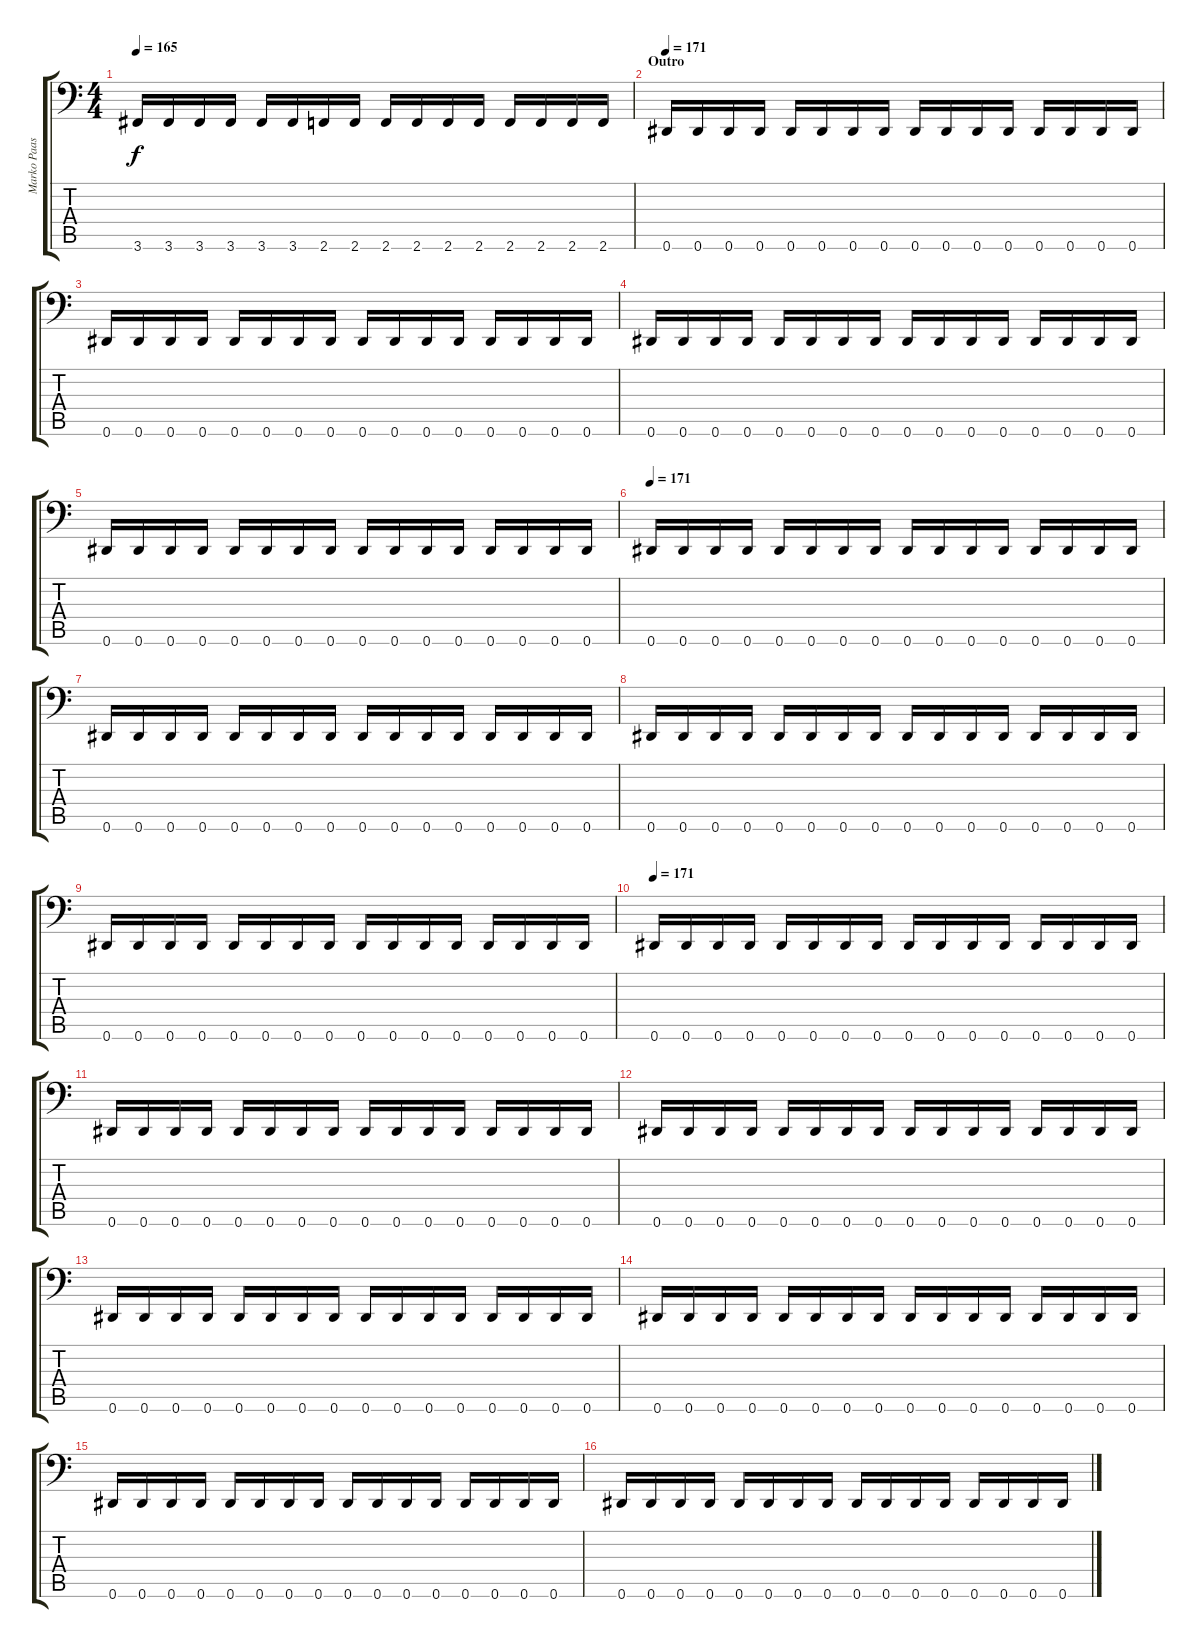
\track ("Marko Paasikoski" "Marko Paas") {instrument electricbasspick}
\staff {score tabs}
\tuning (Eb3 Bb2 Gb2 Db2 Ab1 Eb1) {hide}
\ts (4 4)
\tempo 165
\clef f4
\ks c
3.6.16{dy f} 3.6.16 3.6.16 3.6.16 3.6.16 3.6.16 2.6.16 2.6.16 2.6.16 2.6.16 2.6.16 2.6.16 2.6.16 2.6.16 2.6.16 2.6.16 |
\section ("" "Outro")
\tempo 171
0.6.16 0.6.16 0.6.16 0.6.16 0.6.16 0.6.16 0.6.16 0.6.16 0.6.16 0.6.16 0.6.16 0.6.16 0.6.16 0.6.16 0.6.16 0.6.16 |
0.6.16 0.6.16 0.6.16 0.6.16 0.6.16 0.6.16 0.6.16 0.6.16 0.6.16 0.6.16 0.6.16 0.6.16 0.6.16 0.6.16 0.6.16 0.6.16 |
0.6.16 0.6.16 0.6.16 0.6.16 0.6.16 0.6.16 0.6.16 0.6.16 0.6.16 0.6.16 0.6.16 0.6.16 0.6.16 0.6.16 0.6.16 0.6.16 |
0.6.16 0.6.16 0.6.16 0.6.16 0.6.16 0.6.16 0.6.16 0.6.16 0.6.16 0.6.16 0.6.16 0.6.16 0.6.16 0.6.16 0.6.16 0.6.16 |
\tempo 171
0.6.16 0.6.16 0.6.16 0.6.16 0.6.16 0.6.16 0.6.16 0.6.16 0.6.16 0.6.16 0.6.16 0.6.16 0.6.16 0.6.16 0.6.16 0.6.16 |
0.6.16 0.6.16 0.6.16 0.6.16 0.6.16 0.6.16 0.6.16 0.6.16 0.6.16 0.6.16 0.6.16 0.6.16 0.6.16 0.6.16 0.6.16 0.6.16 |
0.6.16 0.6.16 0.6.16 0.6.16 0.6.16 0.6.16 0.6.16 0.6.16 0.6.16 0.6.16 0.6.16 0.6.16 0.6.16 0.6.16 0.6.16 0.6.16 |
0.6.16 0.6.16 0.6.16 0.6.16 0.6.16 0.6.16 0.6.16 0.6.16 0.6.16 0.6.16 0.6.16 0.6.16 0.6.16 0.6.16 0.6.16 0.6.16 |
\tempo 171
0.6.16 0.6.16 0.6.16 0.6.16 0.6.16 0.6.16 0.6.16 0.6.16 0.6.16 0.6.16 0.6.16 0.6.16 0.6.16 0.6.16 0.6.16 0.6.16 |
0.6.16 0.6.16 0.6.16 0.6.16 0.6.16 0.6.16 0.6.16 0.6.16 0.6.16 0.6.16 0.6.16 0.6.16 0.6.16 0.6.16 0.6.16 0.6.16 |
0.6.16 0.6.16 0.6.16 0.6.16 0.6.16 0.6.16 0.6.16 0.6.16 0.6.16 0.6.16 0.6.16 0.6.16 0.6.16 0.6.16 0.6.16 0.6.16 |
0.6.16 0.6.16 0.6.16 0.6.16 0.6.16 0.6.16 0.6.16 0.6.16 0.6.16 0.6.16 0.6.16 0.6.16 0.6.16 0.6.16 0.6.16 0.6.16 |
0.6.16 0.6.16 0.6.16 0.6.16 0.6.16 0.6.16 0.6.16 0.6.16 0.6.16 0.6.16 0.6.16 0.6.16 0.6.16 0.6.16 0.6.16 0.6.16 |
0.6.16 0.6.16 0.6.16 0.6.16 0.6.16 0.6.16 0.6.16 0.6.16 0.6.16 0.6.16 0.6.16 0.6.16 0.6.16 0.6.16 0.6.16 0.6.16 |
0.6.16 0.6.16 0.6.16 0.6.16 0.6.16 0.6.16 0.6.16 0.6.16 0.6.16 0.6.16 0.6.16 0.6.16 0.6.16 0.6.16 0.6.16 0.6.16
